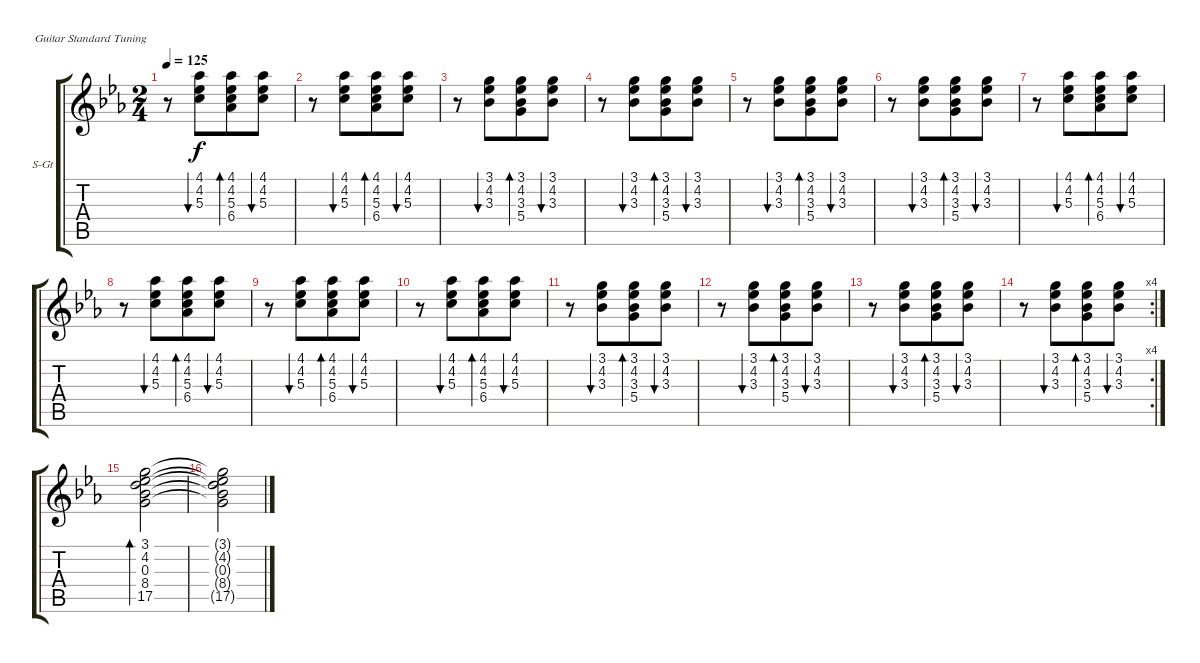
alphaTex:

\bracketExtendMode groupsimilarinstruments
\firstSystemTrackNameOrientation horizontal
\otherSystemsTrackNameOrientation horizontal
\track ("Гитара 2" "S-Gt") {instrument acousticguitarsteel}
\staff {score tabs}
\tuning (E4 B3 G3 D3 A2 E2)
\ts (2 4)
\tempo 125
\clef g2
\ks cminor
r.8{dy f} (4.1 4.2 5.3).8{bu 60 beam merge} (4.1 4.2 5.3 6.4).8{bd 60} (4.1 4.2 5.3).8{bu 60} |
r.8 (4.1 4.2 5.3).8{bu 60 beam merge} (4.1 4.2 5.3 6.4).8{bd 60} (4.1 4.2 5.3).8{bu 60} |
r.8 (3.1 4.2 3.3).8{bu 60 beam merge} (3.1 4.2 3.3 5.4).8{bd 60} (3.1 4.2 3.3).8{bu 60} |
r.8 (3.1 4.2 3.3).8{bu 60 beam merge} (3.1 4.2 3.3 5.4).8{bd 60} (3.1 4.2 3.3).8{bu 60} |
r.8 (3.1 4.2 3.3).8{bu 60 beam merge} (3.1 4.2 3.3 5.4).8{bd 60} (3.1 4.2 3.3).8{bu 60} |
r.8 (3.1 4.2 3.3).8{bu 60 beam merge} (3.1 4.2 3.3 5.4).8{bd 60} (3.1 4.2 3.3).8{bu 60} |
r.8 (4.1 4.2 5.3).8{bu 60 beam merge} (4.1 4.2 5.3 6.4).8{bd 60} (4.1 4.2 5.3).8{bu 60} |
r.8 (4.1 4.2 5.3).8{bu 60 beam merge} (4.1 4.2 5.3 6.4).8{bd 60} (4.1 4.2 5.3).8{bu 60} |
r.8 (4.1 4.2 5.3).8{bu 60 beam merge} (4.1 4.2 5.3 6.4).8{bd 60} (4.1 4.2 5.3).8{bu 60} |
r.8 (4.1 4.2 5.3).8{bu 60 beam merge} (4.1 4.2 5.3 6.4).8{bd 60} (4.1 4.2 5.3).8{bu 60} |
r.8 (3.1 4.2 3.3).8{bu 60 beam merge} (3.1 4.2 3.3 5.4).8{bd 60} (3.1 4.2 3.3).8{bu 60} |
r.8 (3.1 4.2 3.3).8{bu 60 beam merge} (3.1 4.2 3.3 5.4).8{bd 60} (3.1 4.2 3.3).8{bu 60} |
r.8 (3.1 4.2 3.3).8{bu 60 beam merge} (3.1 4.2 3.3 5.4).8{bd 60} (3.1 4.2 3.3).8{bu 60} |
\rc 4
r.8 (3.1 4.2 3.3).8{bu 60 beam merge} (3.1 4.2 3.3 5.4).8{bd 60} (3.1 4.2 3.3).8{bu 60} |
(3.1 4.2 0.3 8.4 17.5).2{bd 60} |
(3.1{t} 4.2{t} 0.3{t} 8.4{t} 17.5{t}).2
